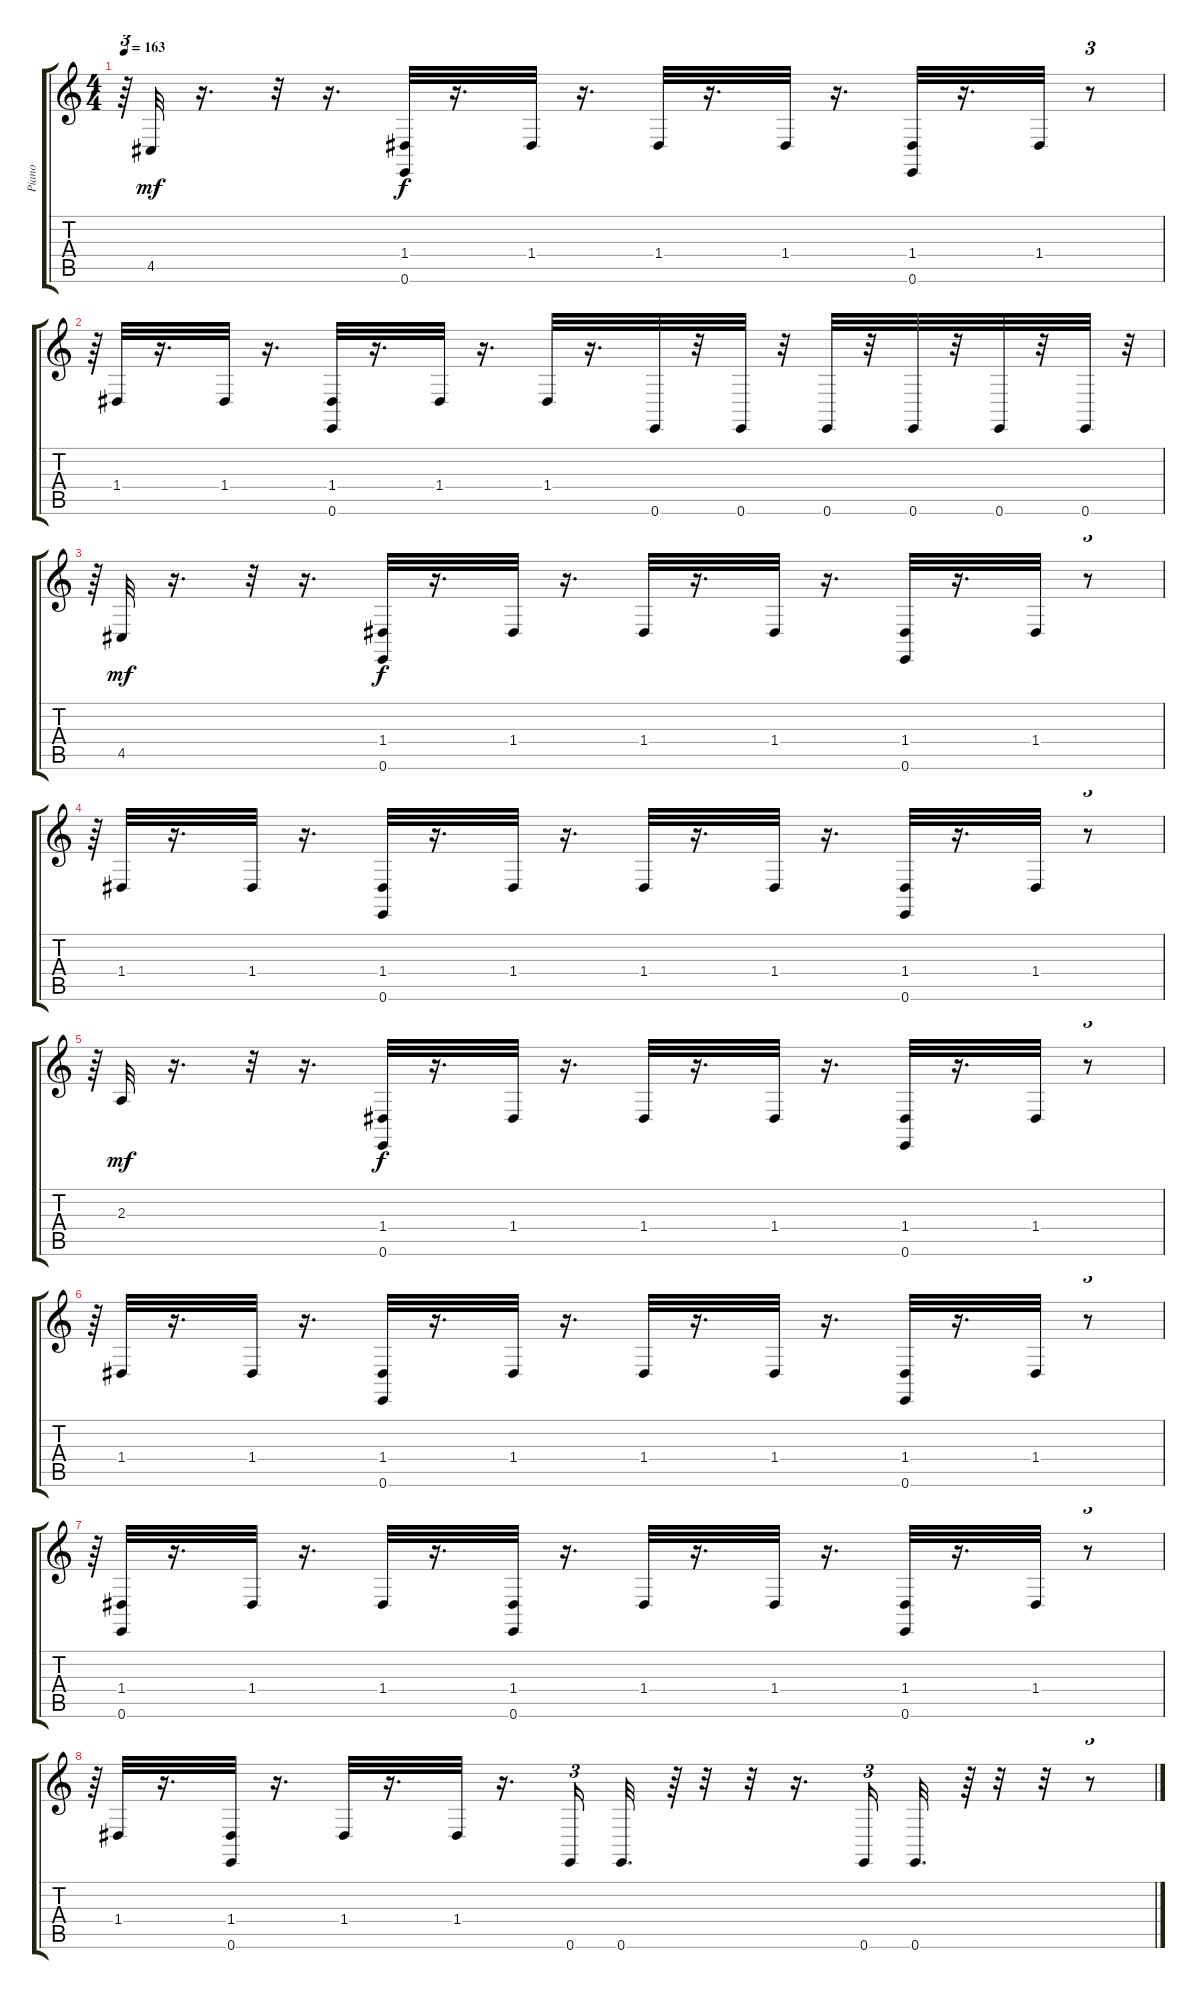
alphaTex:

\track ("Piano" "Piano") {instrument acousticgrandpiano}
\staff {score tabs}
\tuning (E4 B3 G3 D3 A2 E2) {hide}
\ts (4 4)
\tempo 163
\clef g2
\ks c
r.64{tu (3 2) dy f} 4.5.32{dy mf} r.16{d} r.32 r.16{d} (1.4 0.6).32{dy f} r.16{d} 1.4.32 r.16{d} 1.4.32 r.16{d} 1.4.32 r.16{d} (1.4 0.6).32 r.16{d} 1.4.32 r.8{tu (3 2)} |
r.64{tu (3 2)} 1.4.32 r.16{d} 1.4.32 r.16{d} (1.4 0.6).32 r.16{d} 1.4.32 r.16{d} 1.4.32 r.16{d} 0.6.32 r.32 0.6.32 r.32 0.6.32 r.32 0.6.32 r.32 0.6.32 r.32 0.6.32 r.32{tu (3 2)} |
r.64{tu (3 2)} 4.5.32{dy mf} r.16{d} r.32 r.16{d} (1.4 0.6).32{dy f} r.16{d} 1.4.32 r.16{d} 1.4.32 r.16{d} 1.4.32 r.16{d} (1.4 0.6).32 r.16{d} 1.4.32 r.8{tu (3 2)} |
r.64{tu (3 2)} 1.4.32 r.16{d} 1.4.32 r.16{d} (1.4 0.6).32 r.16{d} 1.4.32 r.16{d} 1.4.32 r.16{d} 1.4.32 r.16{d} (1.4 0.6).32 r.16{d} 1.4.32 r.8{tu (3 2)} |
r.64{tu (3 2)} 2.3.32{dy mf} r.16{d} r.32 r.16{d} (1.4 0.6).32{dy f} r.16{d} 1.4.32 r.16{d} 1.4.32 r.16{d} 1.4.32 r.16{d} (1.4 0.6).32 r.16{d} 1.4.32 r.8{tu (3 2)} |
r.64{tu (3 2)} 1.4.32 r.16{d} 1.4.32 r.16{d} (1.4 0.6).32 r.16{d} 1.4.32 r.16{d} 1.4.32 r.16{d} 1.4.32 r.16{d} (1.4 0.6).32 r.16{d} 1.4.32 r.8{tu (3 2)} |
r.64{tu (3 2)} (1.4 0.6).32 r.16{d} 1.4.32 r.16{d} 1.4.32 r.16{d} (1.4 0.6).32 r.16{d} 1.4.32 r.16{d} 1.4.32 r.16{d} (1.4 0.6).32 r.16{d} 1.4.32 r.8{tu (3 2)} |
r.64{tu (3 2)} 1.4.32 r.16{d} (1.4 0.6).32 r.16{d} 1.4.32 r.16{d} 1.4.32 r.16{d} 0.6.16{tu (3 2)} 0.6.32{d} r.64 r.32 r.32 r.16{d} 0.6.16{tu (3 2)} 0.6.32{d} r.64 r.32 r.32 r.8{tu (3 2)}
